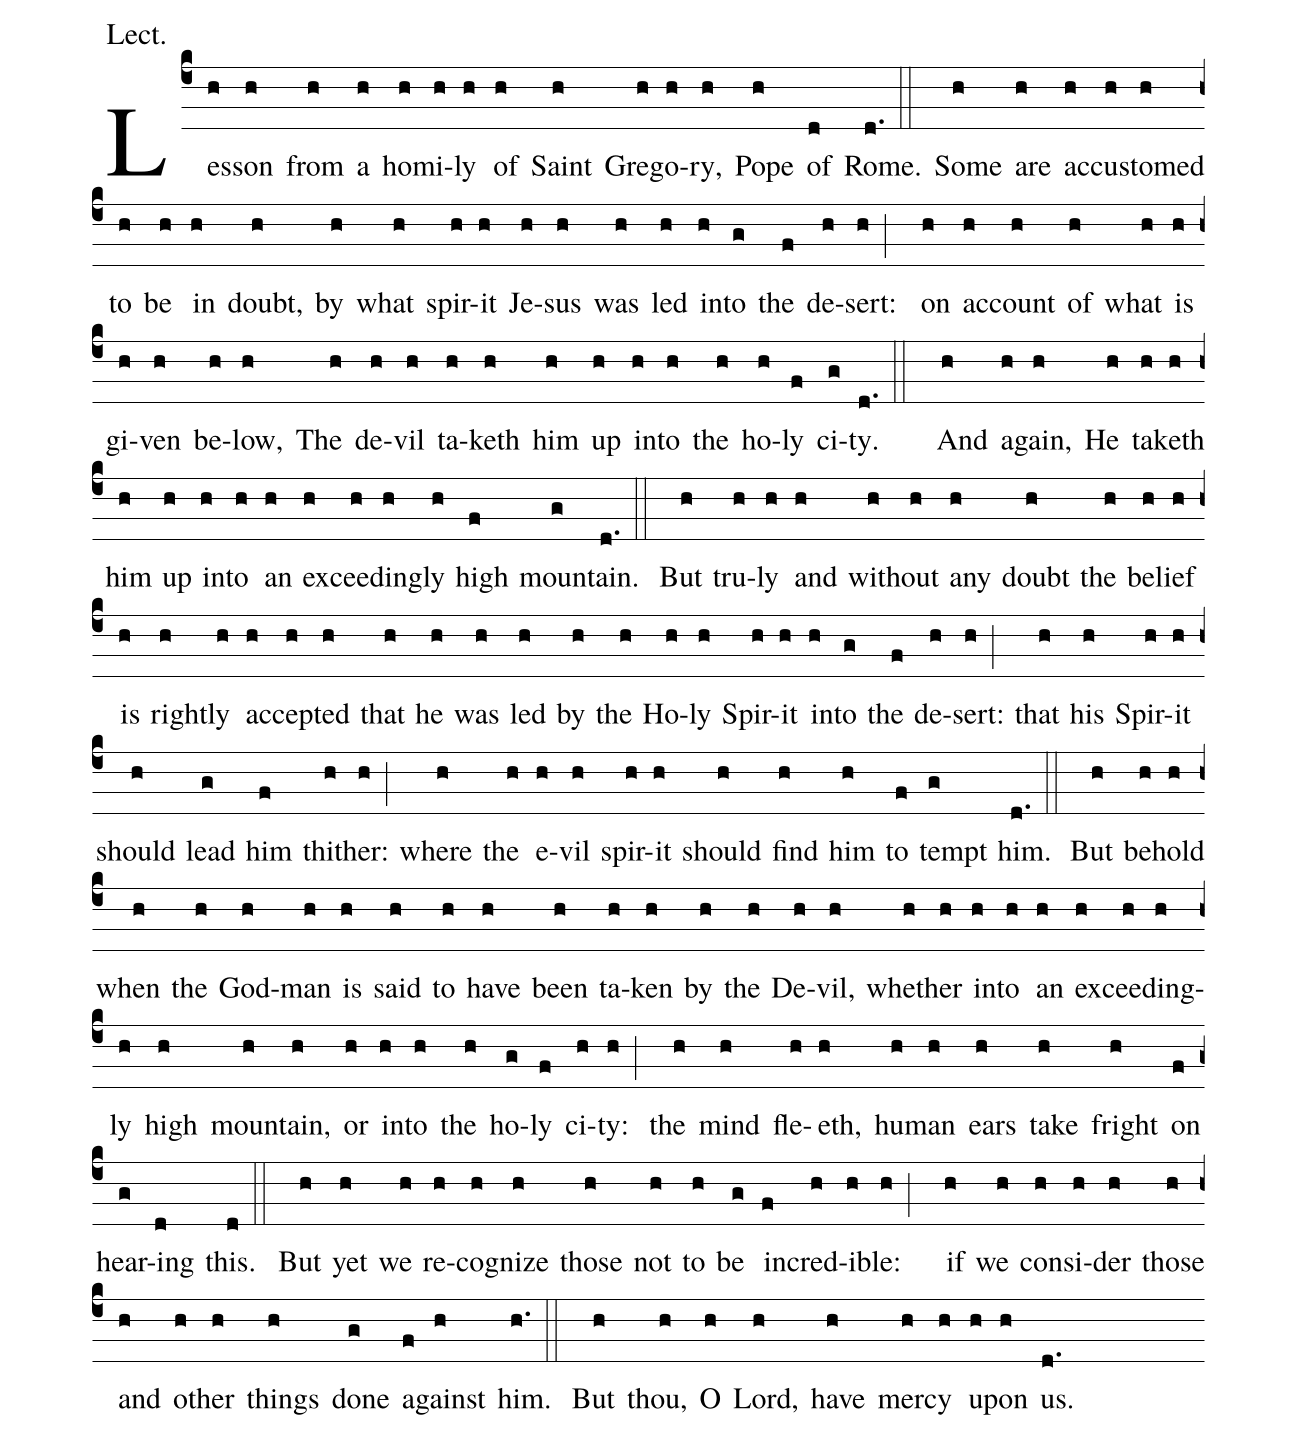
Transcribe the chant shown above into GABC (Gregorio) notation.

annotation: Lect.;
%%
(c4) Les(h)son(h) from(h) a(h) hom(h)i(h)ly(h) of(h) Saint(h) Gre(h)go(h)ry,(h) Pope(h) of(d) Rome.(d.::)

Some(h) are(h) ac(h)cus(h)tomed(h) to(h) be(h) in(h) doubt,(h) by(h) what(h) spir(h)it(h) Je(h)sus(h) was(h) led(h) in(h)to(g) the(f) de(h)sert:(h;) on(h) ac(h)count(h) of(h) what(h) is(h) gi(h)ven(h) be(h)low,(h) The(h) de(h)vil(h) ta(h)keth(h) him(h) up(h) in(h)to(h) the(h) ho(h)ly(f) ci(g)ty.(d.::)

And(h) a(h)gain,(h) He(h) tak(h)eth(h) him(h) up(h) in(h)to(h) an(h) ex(h)cee(h)ding(h)ly(h) high(f) moun(g)tain.(d.::)

But(h) tru(h)ly(h) and(h) with(h)out(h) any(h) doubt(h) the(h) be(h)lief(h) is(h) right(h)ly(h) ac(h)cept(h)ed(h) that(h) he(h) was(h) led(h) by(h) the(h) Ho(h)ly(h) Spir(h)it(h) in(h)to(g) the(f) de(h)sert:(h;) that(h) his(h) Spir(h)it(h) should(h) lead(g) him(f) thi(h)ther:(h;) where(h) the(h) e(h)vil(h) spir(h)it(h) should(h) find(h) him(h) to(f) tempt(g) him.(d.::)

But(h) be(h)hold(h) when(h) the(h) God-(h)man(h) is(h) said(h) to(h) have(h) been(h) ta(h)ken(h) by(h) the(h) De(h)vil,(h) whe(h)ther(h) in(h)to(h) an(h) ex(h)cee(h)ding(h)ly(h) high(h) moun(h)tain,(h) or(h) in(h)to(h) the(h) ho(g)ly(f) ci(h)ty:(h;) the(h) mind(h) fle(h)eth,(h) hu(h)man(h) ears(h) take(h) fright(h) on(f) hear(g)ing(d) this.(d::)

But(h) yet(h) we(h) re(h)cog(h)nize(h) those(h) not(h) to(h) be(g) in(f)cred(h)i(h)ble:(h;) if(h) we(h) con(h)si(h)der(h) those(h) and(h) o(h)ther(h) things(h) done(g) a(f)gainst(h) him.(h.::)

But(h) thou,(h) O(h) Lord,(h) have(h) mer(h)cy(h) u(h)pon(h) us.(d.)
